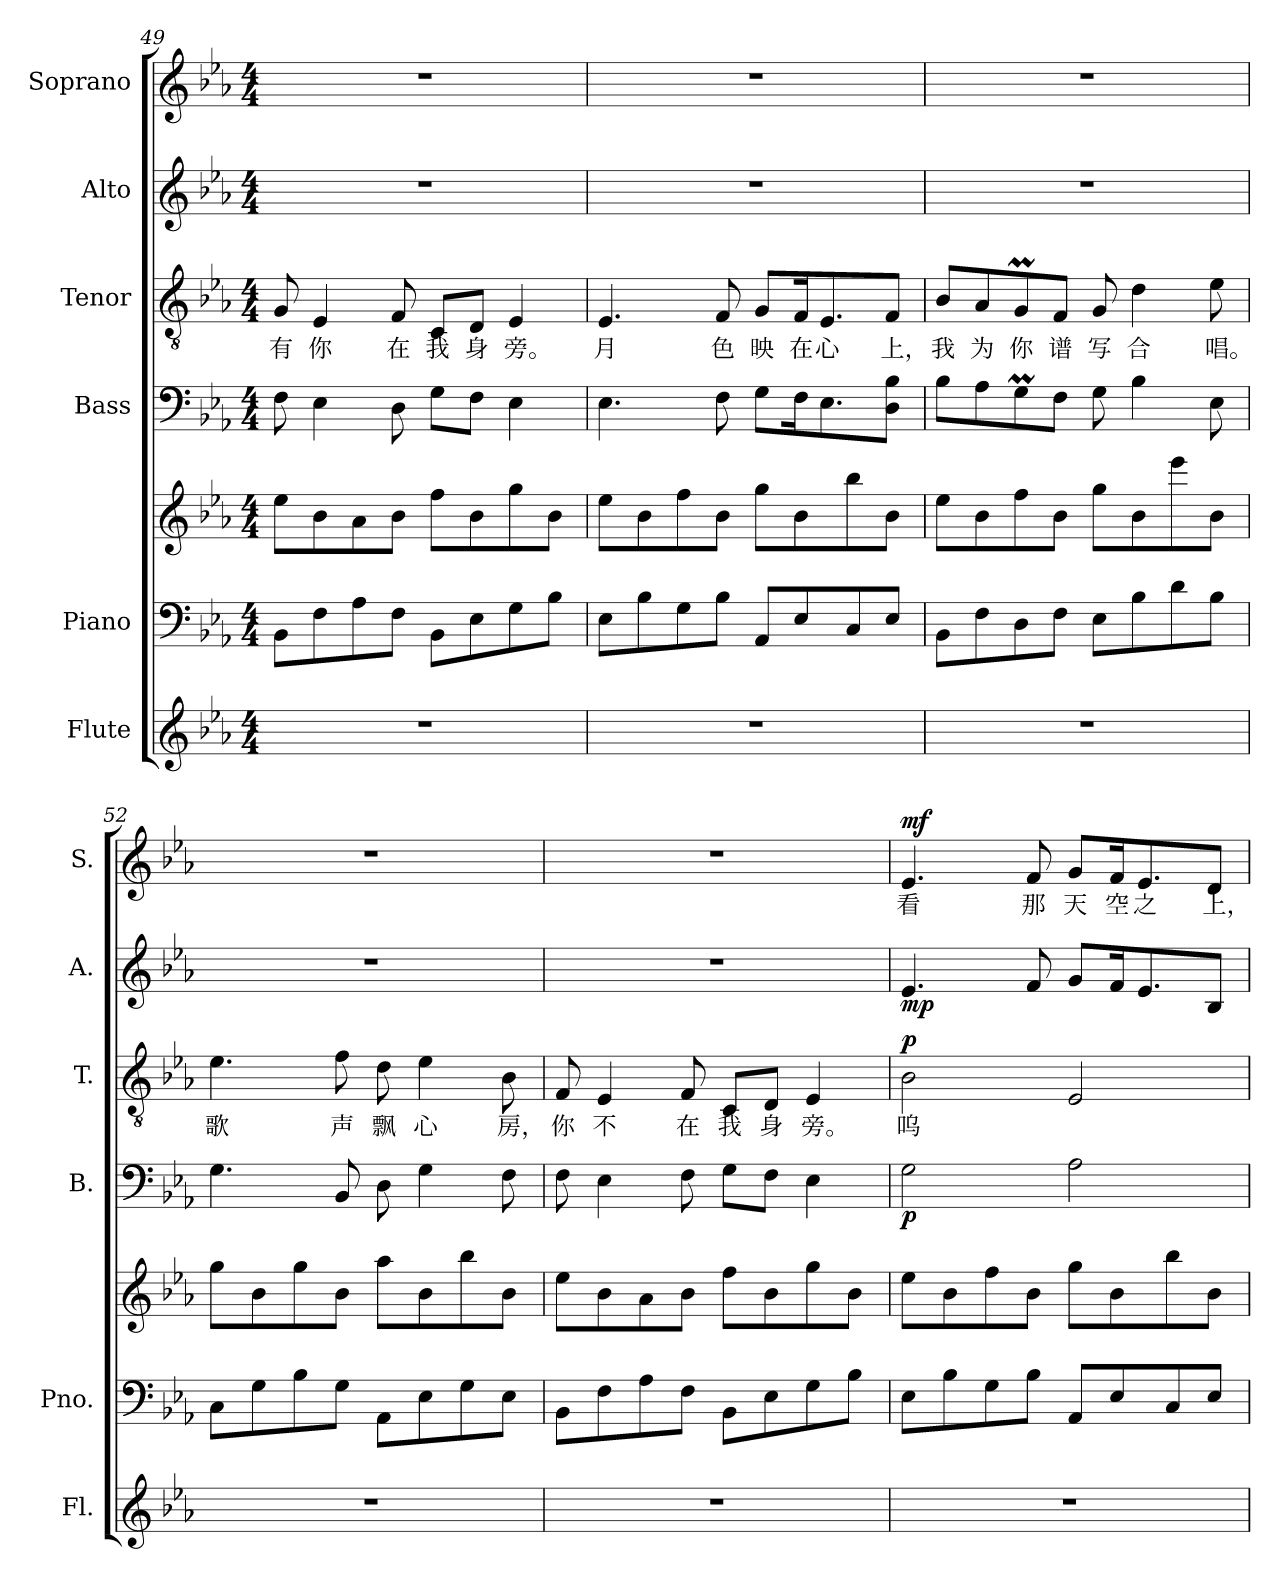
**kern	**kern	**kern	**kern	**dynam	**kern	**text	**dynam	**kern	**dynam	**kern	**text	**dynam
*part6	*part5	*part5	*part4	*part4	*part3	*part3	*part3	*part2	*part2	*part1	*part1	*part1
*staff7	*staff6	*staff5	*staff4	*staff4	*staff3	*staff3	*staff3	*staff2	*staff2	*staff1	*staff1	*staff1
*I"Flute	*I"Piano	*	*I"Bass	*	*I"Tenor	*	*	*I"Alto	*	*I"Soprano	*	*
*I'Fl.	*I'Pno.	*	*I'B.	*	*I'T.	*	*	*I'A.	*	*I'S.	*	*
*clefG2	*clefF4	*clefG2	*clefF4	*	*clefGv2	*	*	*clefG2	*	*clefG2	*	*
*k[b-e-a-]	*k[b-e-a-]	*k[b-e-a-]	*k[b-e-a-]	*	*k[b-e-a-]	*	*	*k[b-e-a-]	*	*k[b-e-a-]	*	*
*M4/4	*M4/4	*M4/4	*M4/4	*	*M4/4	*	*	*M4/4	*	*M4/4	*	*
=49	=49	=49	=49	=49	=49	=49	=49	=49	=49	=49	=49	=49
!	!	!	!	!	!	!LO:LY:b	!	!	!	!	!	!
1r	8BB-\L	8ee-\L	8F\	.	8G/	有	.	1r	.	1r	.	.
!	!	!	!	!	!	!LO:LY:b	!	!	!	!	!	!
.	8F\	8b-\	4E-\	.	4E-/	你	.	.	.	.	.	.
.	8A-\	8a-\	.	.	.	.	.	.	.	.	.	.
!	!	!	!	!	!	!LO:LY:b	!	!	!	!	!	!
.	8F\J	8b-\J	8D\	.	8F/	在	.	.	.	.	.	.
!	!	!	!	!	!	!LO:LY:b	!	!	!	!	!	!
.	8BB-\L	8ff\L	8G\L	.	8C/L	我	.	.	.	.	.	.
!	!	!	!	!	!	!LO:LY:b	!	!	!	!	!	!
.	8E-\	8b-\	8F\J	.	8D/J	身	.	.	.	.	.	.
!	!	!	!	!	!	!LO:LY:b	!	!	!	!	!	!
.	8G\	8gg\	4E-\	.	4E-/	旁。	.	.	.	.	.	.
.	8B-\J	8b-\J	.	.	.	.	.	.	.	.	.	.
!!LO:LB:g=z
=50	=50	=50	=50	=50	=50	=50	=50	=50	=50	=50	=50	=50
!	!	!	!	!	!	!LO:LY:b	!	!	!	!	!	!
1r	8E-\L	8ee-\L	4.E-\	.	4.E-/	月	.	1r	.	1r	.	.
.	8B-\	8b-\	.	.	.	.	.	.	.	.	.	.
.	8G\	8ff\	.	.	.	.	.	.	.	.	.	.
!	!	!	!	!	!	!LO:LY:b	!	!	!	!	!	!
.	8B-\J	8b-\J	8F\	.	8F/	色	.	.	.	.	.	.
!	!	!	!	!	!	!LO:LY:b	!	!	!	!	!	!
.	8AA-/L	8gg\L	8G\L	.	8G/L	映	.	.	.	.	.	.
!	!	!	!	!	!	!LO:LY:b	!	!	!	!	!	!
.	8E-/	8b-\	16F\K	.	16F/K	在	.	.	.	.	.	.
!	!	!	!	!	!	!LO:LY:b	!	!	!	!	!	!
.	.	.	8.E-\	.	8.E-/	心	.	.	.	.	.	.
.	8C/	8bb-\	.	.	.	.	.	.	.	.	.	.
!	!	!	!	!	!	!LO:LY:b	!	!	!	!	!	!
.	8E-/J	8b-\J	8D\ 8B-\J	.	8F/J	上，	.	.	.	.	.	.
=51	=51	=51	=51	=51	=51	=51	=51	=51	=51	=51	=51	=51
!	!	!	!	!	!	!LO:LY:b	!	!	!	!	!	!
1r	8BB-\L	8ee-\L	8B-\L	.	8B-/L	我	.	1r	.	1r	.	.
!	!	!	!	!	!	!LO:LY:b	!	!	!	!	!	!
.	8F\	8b-\	8A-\	.	8A-/	为	.	.	.	.	.	.
!	!	!	!	!	!	!LO:LY:b	!	!	!	!	!	!
.	8D\	8ff\	8Gm\	.	8Gm/	你	.	.	.	.	.	.
!	!	!	!	!	!	!LO:LY:b	!	!	!	!	!	!
.	8F\J	8b-\J	8F\J	.	8F/J	谱	.	.	.	.	.	.
!	!	!	!	!	!	!LO:LY:b	!	!	!	!	!	!
.	8E-\L	8gg\L	8G\	.	8G/	写	.	.	.	.	.	.
!	!	!	!	!	!	!LO:LY:b	!	!	!	!	!	!
.	8B-\	8b-\	4B-\	.	4d\	合	.	.	.	.	.	.
.	8d\	8eee-\	.	.	.	.	.	.	.	.	.	.
!	!	!	!	!	!	!LO:LY:b	!	!	!	!	!	!
.	8B-\J	8b-\J	8E-\	.	8e-\	唱。	.	.	.	.	.	.
=52	=52	=52	=52	=52	=52	=52	=52	=52	=52	=52	=52	=52
!	!	!	!	!	!	!LO:LY:b	!	!	!	!	!	!
1r	8C\L	8gg\L	4.G\	.	4.e-\	歌	.	1r	.	1r	.	.
.	8G\	8b-\	.	.	.	.	.	.	.	.	.	.
.	8B-\	8gg\	.	.	.	.	.	.	.	.	.	.
!	!	!	!	!	!	!LO:LY:b	!	!	!	!	!	!
.	8G\J	8b-\J	8BB-/	.	8f\	声	.	.	.	.	.	.
!	!	!	!	!	!	!LO:LY:b	!	!	!	!	!	!
.	8AA-\L	8aa-\L	8D\	.	8d\	飘	.	.	.	.	.	.
!	!	!	!	!	!	!LO:LY:b	!	!	!	!	!	!
.	8E-\	8b-\	4G\	.	4e-\	心	.	.	.	.	.	.
.	8G\	8bb-\	.	.	.	.	.	.	.	.	.	.
!	!	!	!	!	!	!LO:LY:b	!	!	!	!	!	!
.	8E-\J	8b-\J	8F\	.	8B-\	房，	.	.	.	.	.	.
=53	=53	=53	=53	=53	=53	=53	=53	=53	=53	=53	=53	=53
!	!	!	!	!	!	!LO:LY:b	!	!	!	!	!	!
1r	8BB-\L	8ee-\L	8F\	.	8F/	你	.	1r	.	1r	.	.
!	!	!	!	!	!	!LO:LY:b	!	!	!	!	!	!
.	8F\	8b-\	4E-\	.	4E-/	不	.	.	.	.	.	.
.	8A-\	8a-\	.	.	.	.	.	.	.	.	.	.
!	!	!	!	!	!	!LO:LY:b	!	!	!	!	!	!
.	8F\J	8b-\J	8F\	.	8F/	在	.	.	.	.	.	.
!	!	!	!	!	!	!LO:LY:b	!	!	!	!	!	!
.	8BB-\L	8ff\L	8G\L	.	8C/L	我	.	.	.	.	.	.
!	!	!	!	!	!	!LO:LY:b	!	!	!	!	!	!
.	8E-\	8b-\	8F\J	.	8D/J	身	.	.	.	.	.	.
!	!	!	!	!	!	!LO:LY:b	!	!	!	!	!	!
.	8G\	8gg\	4E-\	.	4E-/	旁。	.	.	.	.	.	.
.	8B-\J	8b-\J	.	.	.	.	.	.	.	.	.	.
!!LO:LB:g=z
=54	=54	=54	=54	=54	=54	=54	=54	=54	=54	=54	=54	=54
!	!	!	!	!LO:DY:b	!	!LO:LY:b	!LO:DY:b	!	!LO:DY:b	!	!LO:LY:b	!LO:DY:b
1r	8E-\L	8ee-\L	2G\	p	2B-\	呜	p	4.e-/	mp	4.e-/	看	mf
.	8B-\	8b-\	.	.	.	.	.	.	.	.	.	.
.	8G\	8ff\	.	.	.	.	.	.	.	.	.	.
!	!	!	!	!	!	!	!	!	!	!	!LO:LY:b	!
.	8B-\J	8b-\J	.	.	.	.	.	8f/	.	8f/	那	.
!	!	!	!	!	!	!	!	!	!	!	!LO:LY:b	!
.	8AA-/L	8gg\L	2A-\	.	2E-/	.	.	8g/L	.	8g/L	天	.
!	!	!	!	!	!	!	!	!	!	!	!LO:LY:b	!
.	8E-/	8b-\	.	.	.	.	.	16f/K	.	16f/K	空	.
!	!	!	!	!	!	!	!	!	!	!	!LO:LY:b	!
.	.	.	.	.	.	.	.	8.e-/	.	8.e-/	之	.
.	8C/	8bb-\	.	.	.	.	.	.	.	.	.	.
!	!	!	!	!	!	!	!	!	!	!	!LO:LY:b	!
.	8E-/J	8b-\J	.	.	.	.	.	8B-/J	.	8d/J	上，	.
=	=	=	=	=	=	=	=	=	=	=	=	=
*-	*-	*-	*-	*-	*-	*-	*-	*-	*-	*-	*-	*-
